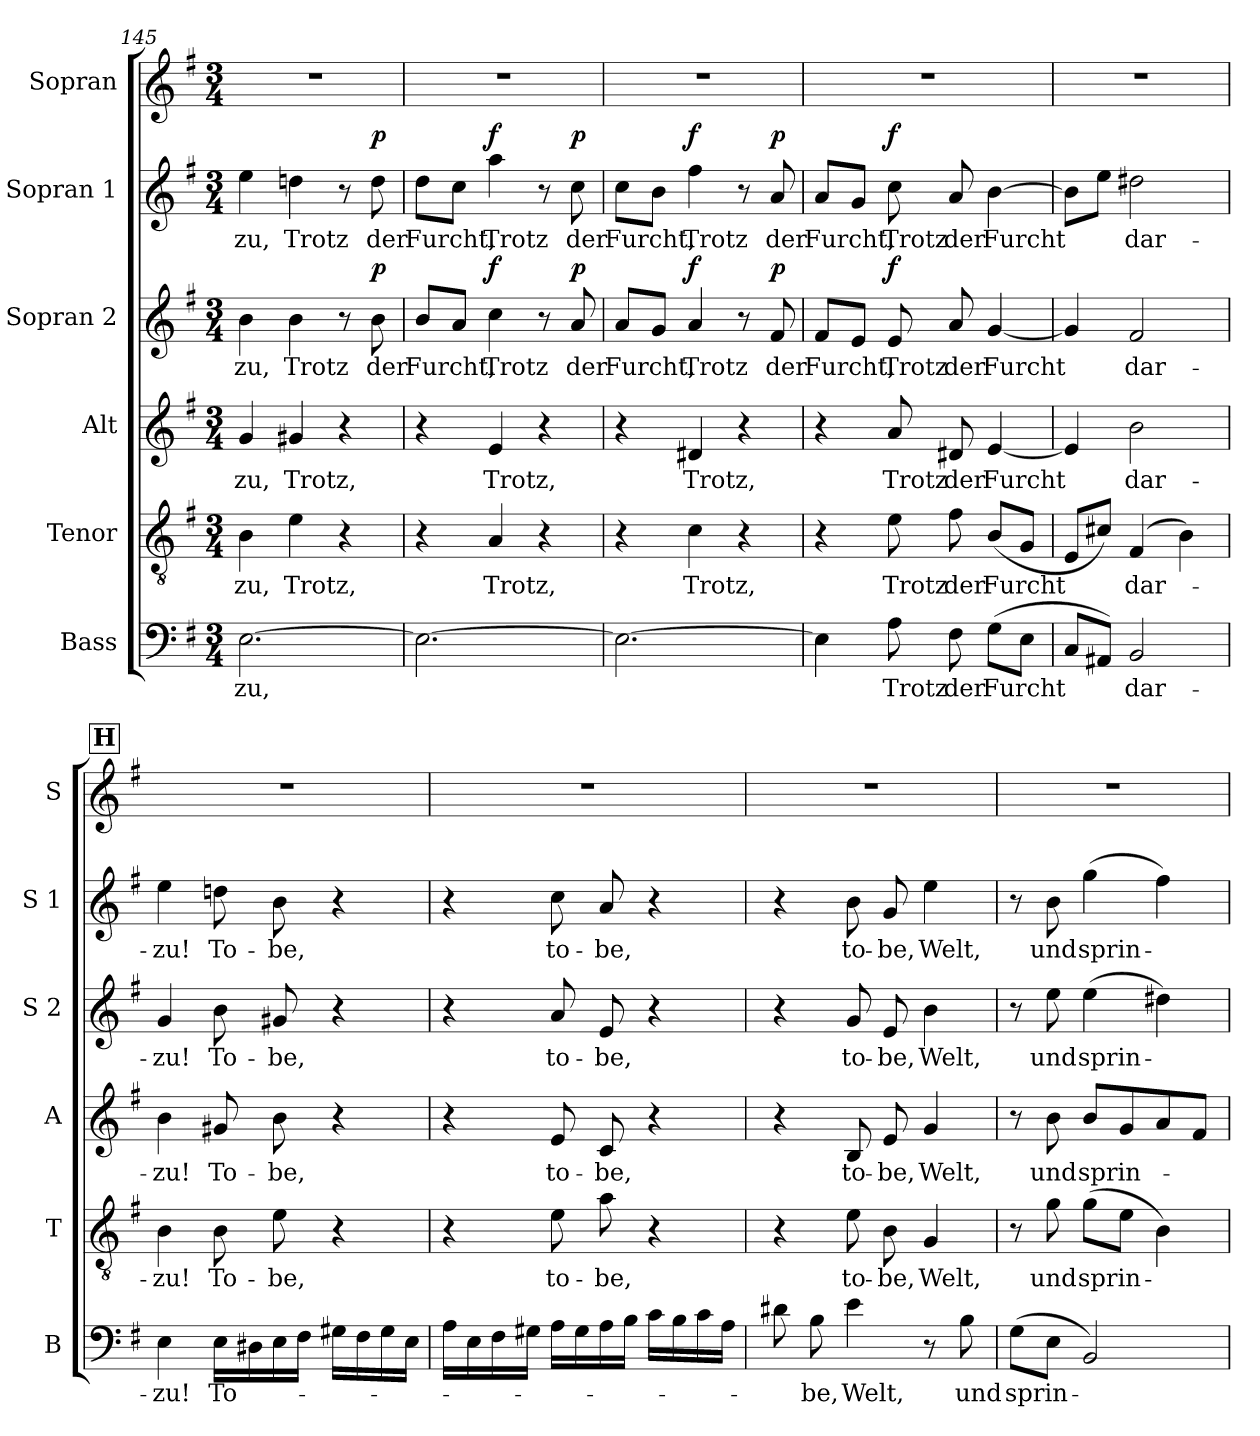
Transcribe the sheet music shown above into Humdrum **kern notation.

**kern	**text	**kern	**text	**kern	**text	**kern	**text	**dynam	**kern	**text	**dynam	**kern
*part6	*part6	*part5	*part5	*part4	*part4	*part3	*part3	*part3	*part2	*part2	*part2	*part1
*staff6	*staff6	*staff5	*staff5	*staff4	*staff4	*staff3	*staff3	*staff3	*staff2	*staff2	*staff2	*staff1
*I"Bass	*	*I"Tenor	*	*I"Alt	*	*I"Sopran 2	*	*	*I"Sopran 1	*	*	*I"Sopran
*I'B	*	*I'T	*	*I'A	*	*I'S 2	*	*	*I'S 1	*	*	*I'S
*clefF4	*	*clefGv2	*	*clefG2	*	*clefG2	*	*	*clefG2	*	*	*clefG2
*k[f#]	*	*k[f#]	*	*k[f#]	*	*k[f#]	*	*	*k[f#]	*	*	*k[f#]
*e:	*	*e:	*	*e:	*	*e:	*	*	*e:	*	*	*e:
*M3/4	*	*M3/4	*	*M3/4	*	*M3/4	*	*	*M3/4	*	*	*M3/4
=145	=145	=145	=145	=145	=145	=145	=145	=145	=145	=145	=145	=145
[2.E\	-zu,	4B\	-zu,	4g/	-zu,	4b\	-zu,	.	4ee\	-zu,	.	2.r
.	.	4e\	Trotz,	4g#X/	Trotz,	4b\	Trotz	.	4ddni\	Trotz	.	.
.	.	4r	.	4r	.	8r	.	.	8r	.	.	.
!	!	!	!	!	!	!	!	!LO:DY:a	!	!	!LO:DY:a	!
.	.	.	.	.	.	8b\	der	p	8dd\	der	p	.
=146	=146	=146	=146	=146	=146	=146	=146	=146	=146	=146	=146	=146
2.E\_	.	4r	.	4r	.	8b/L	Furcht,	.	8dd\L	Furcht,	.	2.r
.	.	.	.	.	.	8a/J	.	.	8cc\J	.	.	.
!	!	!	!	!	!	!	!	!LO:DY:a	!	!	!LO:DY:a	!
.	.	4A/	Trotz,	4e/	Trotz,	4cc\	Trotz	f	4aa\	Trotz	f	.
.	.	4r	.	4r	.	8r	.	.	8r	.	.	.
!	!	!	!	!	!	!	!	!LO:DY:a	!	!	!LO:DY:a	!
.	.	.	.	.	.	8a/	der	p	8cc\	der	p	.
=147	=147	=147	=147	=147	=147	=147	=147	=147	=147	=147	=147	=147
2.E\_	.	4r	.	4r	.	8a/L	Furcht,	.	8cc\L	Furcht,	.	2.r
.	.	.	.	.	.	8g/J	.	.	8b\J	.	.	.
!	!	!	!	!	!	!	!	!LO:DY:a	!	!	!LO:DY:a	!
.	.	4c\	Trotz,	4d#X/	Trotz,	4a/	Trotz	f	4ff#\	Trotz	f	.
.	.	4r	.	4r	.	8r	.	.	8r	.	.	.
!	!	!	!	!	!	!	!	!LO:DY:a	!	!	!LO:DY:a	!
.	.	.	.	.	.	8f#/	der	p	8a/	der	p	.
=148	=148	=148	=148	=148	=148	=148	=148	=148	=148	=148	=148	=148
4E\]	.	4r	.	4r	.	8f#/L	Furcht,	.	8a/L	Furcht,	.	2.r
.	.	.	.	.	.	8e/J	.	.	8g/J	.	.	.
!	!	!	!	!	!	!	!	!LO:DY:a	!	!	!LO:DY:a	!
8A\	Trotz	8e\	Trotz	8a/	Trotz	8e/	Trotz	f	8cc\	Trotz	f	.
8F#\	der	8f#\	der	8d#X/	der	8a/	der	.	8a/	der	.	.
(8G\L	Furcht	(8B/L	Furcht	[4e/	Furcht	[4g/	Furcht	.	[4b\	Furcht	.	.
8E\J	.	8G/J	.	.	.	.	.	.	.	.	.	.
!!LO:PB:g=z
=149	=149	=149	=149	=149	=149	=149	=149	=149	=149	=149	=149	=149
8C/L	.	8E/L	.	4e/]	.	4g/]	.	.	8b\L]	.	.	2.r
8AA#X/J)	.	8c#X/J)	.	.	.	.	.	.	8ee\J	.	.	.
2BB/	dar-	(4F#/	dar-	2b\	dar-	2f#/	dar-	.	2dd#X\	dar-	.	.
.	.	4B\)	.	.	.	.	.	.	.	.	.	.
!!LO:REH:place=s1:b:B:fs=14:t=H
=150	=150	=150	=150	=150	=150	=150	=150	=150	=150	=150	=150	=150
4E\	-zu!	4B\	-zu!	4b\	-zu!	4g/	-zu!	.	4ee\	-zu!	.	2.r
16E\LL	To-	8B\	To-	8g#X/	To-	8b\	To-	.	8ddn\	To-	.	.
16D#X\	.	.	.	.	.	.	.	.	.	.	.	.
16E\	.	8e\	-be,	8b\	-be,	8g#X/	-be,	.	8b\	-be,	.	.
16F#\JJ	.	.	.	.	.	.	.	.	.	.	.	.
16G#X\LL	.	4r	.	4r	.	4r	.	.	4r	.	.	.
16F#\	.	.	.	.	.	.	.	.	.	.	.	.
16G#\	.	.	.	.	.	.	.	.	.	.	.	.
16E\JJ	.	.	.	.	.	.	.	.	.	.	.	.
=151	=151	=151	=151	=151	=151	=151	=151	=151	=151	=151	=151	=151
16A\LL	.	4r	.	4r	.	4r	.	.	4r	.	.	2.r
16E\	.	.	.	.	.	.	.	.	.	.	.	.
16F#\	.	.	.	.	.	.	.	.	.	.	.	.
16G#X\JJ	.	.	.	.	.	.	.	.	.	.	.	.
16A\LL	.	8e\	to-	8e/	to-	8a/	to-	.	8cc\	to-	.	.
16G#\	.	.	.	.	.	.	.	.	.	.	.	.
16A\	.	8a\	-be,	8c/	-be,	8e/	-be,	.	8a/	-be,	.	.
16B\JJ	.	.	.	.	.	.	.	.	.	.	.	.
16c\LL	.	4r	.	4r	.	4r	.	.	4r	.	.	.
16B\	.	.	.	.	.	.	.	.	.	.	.	.
16c\	.	.	.	.	.	.	.	.	.	.	.	.
16A\JJ	.	.	.	.	.	.	.	.	.	.	.	.
=152	=152	=152	=152	=152	=152	=152	=152	=152	=152	=152	=152	=152
8d#X\	.	4r	.	4r	.	4r	.	.	4r	.	.	2.r
8B\	-be,	.	.	.	.	.	.	.	.	.	.	.
4e\	Welt,	8e\	to-	8B/	to-	8g/	to-	.	8b\	to-	.	.
.	.	8B\	-be,	8e/	-be,	8e/	-be,	.	8g/	-be,	.	.
8r	.	4G/	Welt,	4g/	Welt,	4b\	Welt,	.	4ee\	Welt,	.	.
8B\	und	.	.	.	.	.	.	.	.	.	.	.
!!LO:LB:g=z
=153	=153	=153	=153	=153	=153	=153	=153	=153	=153	=153	=153	=153
(8G\L	sprin-	8r	.	8r	.	8r	.	.	8r	.	.	2.r
8E\J	.	8g\	und	8b\	und	8ee\	und	.	8b\	und	.	.
2BB/)	.	(8g\L	sprin-	8b/L	sprin-	(>4ee\	sprin-	.	(>4gg\	sprin-	.	.
.	.	8e\J	.	8g/	.	.	.	.	.	.	.	.
.	.	4B\)	.	8a/	.	4dd#X\)	.	.	4ff#\)	.	.	.
.	.	.	.	8f#/J	.	.	.	.	.	.	.	.
=	=	=	=	=	=	=	=	=	=	=	=	=
*-	*-	*-	*-	*-	*-	*-	*-	*-	*-	*-	*-	*-
